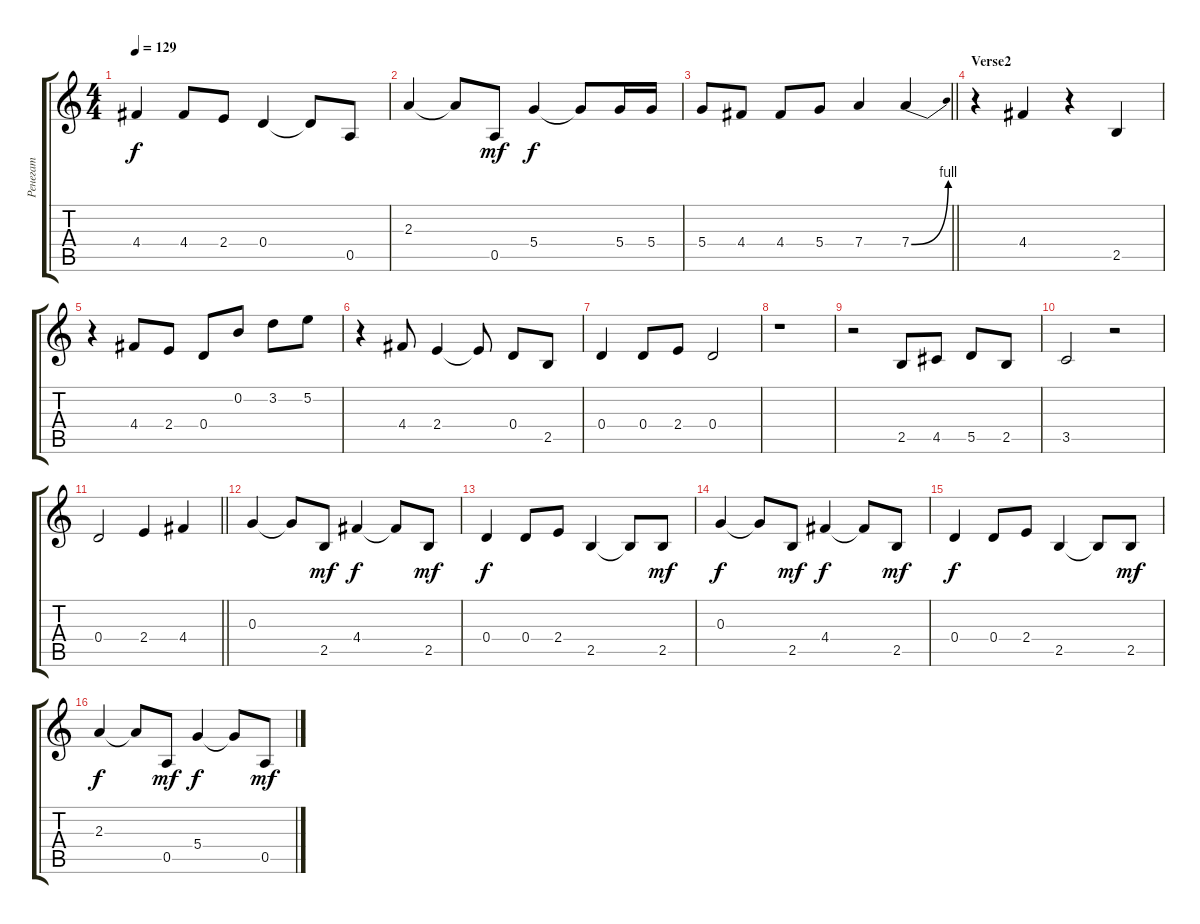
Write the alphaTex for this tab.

\track ("Ренегат" "Ренегат") {instrument electricguitarmuted}
\staff {score tabs}
\tuning (E4 B3 G3 D3 A2 E2) {hide}
\ts (4 4)
\tempo 129
\clef g2
\ks c
4.4.4{dy f} 4.4.8 2.4.8 0.4.4 0.4{t}.8 0.5.8 |
2.3.4 2.3{t}.8 0.5.8{dy mf} 5.4.4{dy f} 5.4{t}.8 5.4.16{instrument overdrivenguitar} 5.4.16 |
\barLineRight lightlight
5.4.8{instrument overdrivenguitar} 4.4.8 4.4.8 5.4.8 7.4.4 7.4{be (bend 0 0 60 4)}.4 |
\section ("" "Verse2")
r.4 4.4.4 r.4 2.5.4 |
r.4 4.4.8 2.4.8 0.4.8 0.2.8 3.2.8 5.2.8 |
r.4 4.4.8 2.4.4 2.4{t}.8 0.4.8 2.5.8 |
0.4.4 0.4.8 2.4.8 0.4.2 |
r.1 |
r.2 2.5.8 4.5.8 5.5.8 2.5.8 |
3.5.2 r.2 |
\barLineRight lightlight
0.4.2 2.4.4 4.4.4 |
0.3.4 0.3{t}.8 2.5.8{dy mf} 4.4.4{dy f} 4.4{t}.8 2.5.8{dy mf} |
0.4.4{dy f} 0.4.8 2.4.8 2.5.4 2.5{t}.8 2.5.8{dy mf} |
0.3.4{dy f} 0.3{t}.8 2.5.8{dy mf} 4.4.4{dy f} 4.4{t}.8 2.5.8{dy mf} |
0.4.4{dy f} 0.4.8 2.4.8 2.5.4 2.5{t}.8 2.5.8{dy mf} |
2.3.4{dy f} 2.3{t}.8 0.5.8{dy mf} 5.4.4{dy f} 5.4{t}.8 0.5.8{dy mf}
